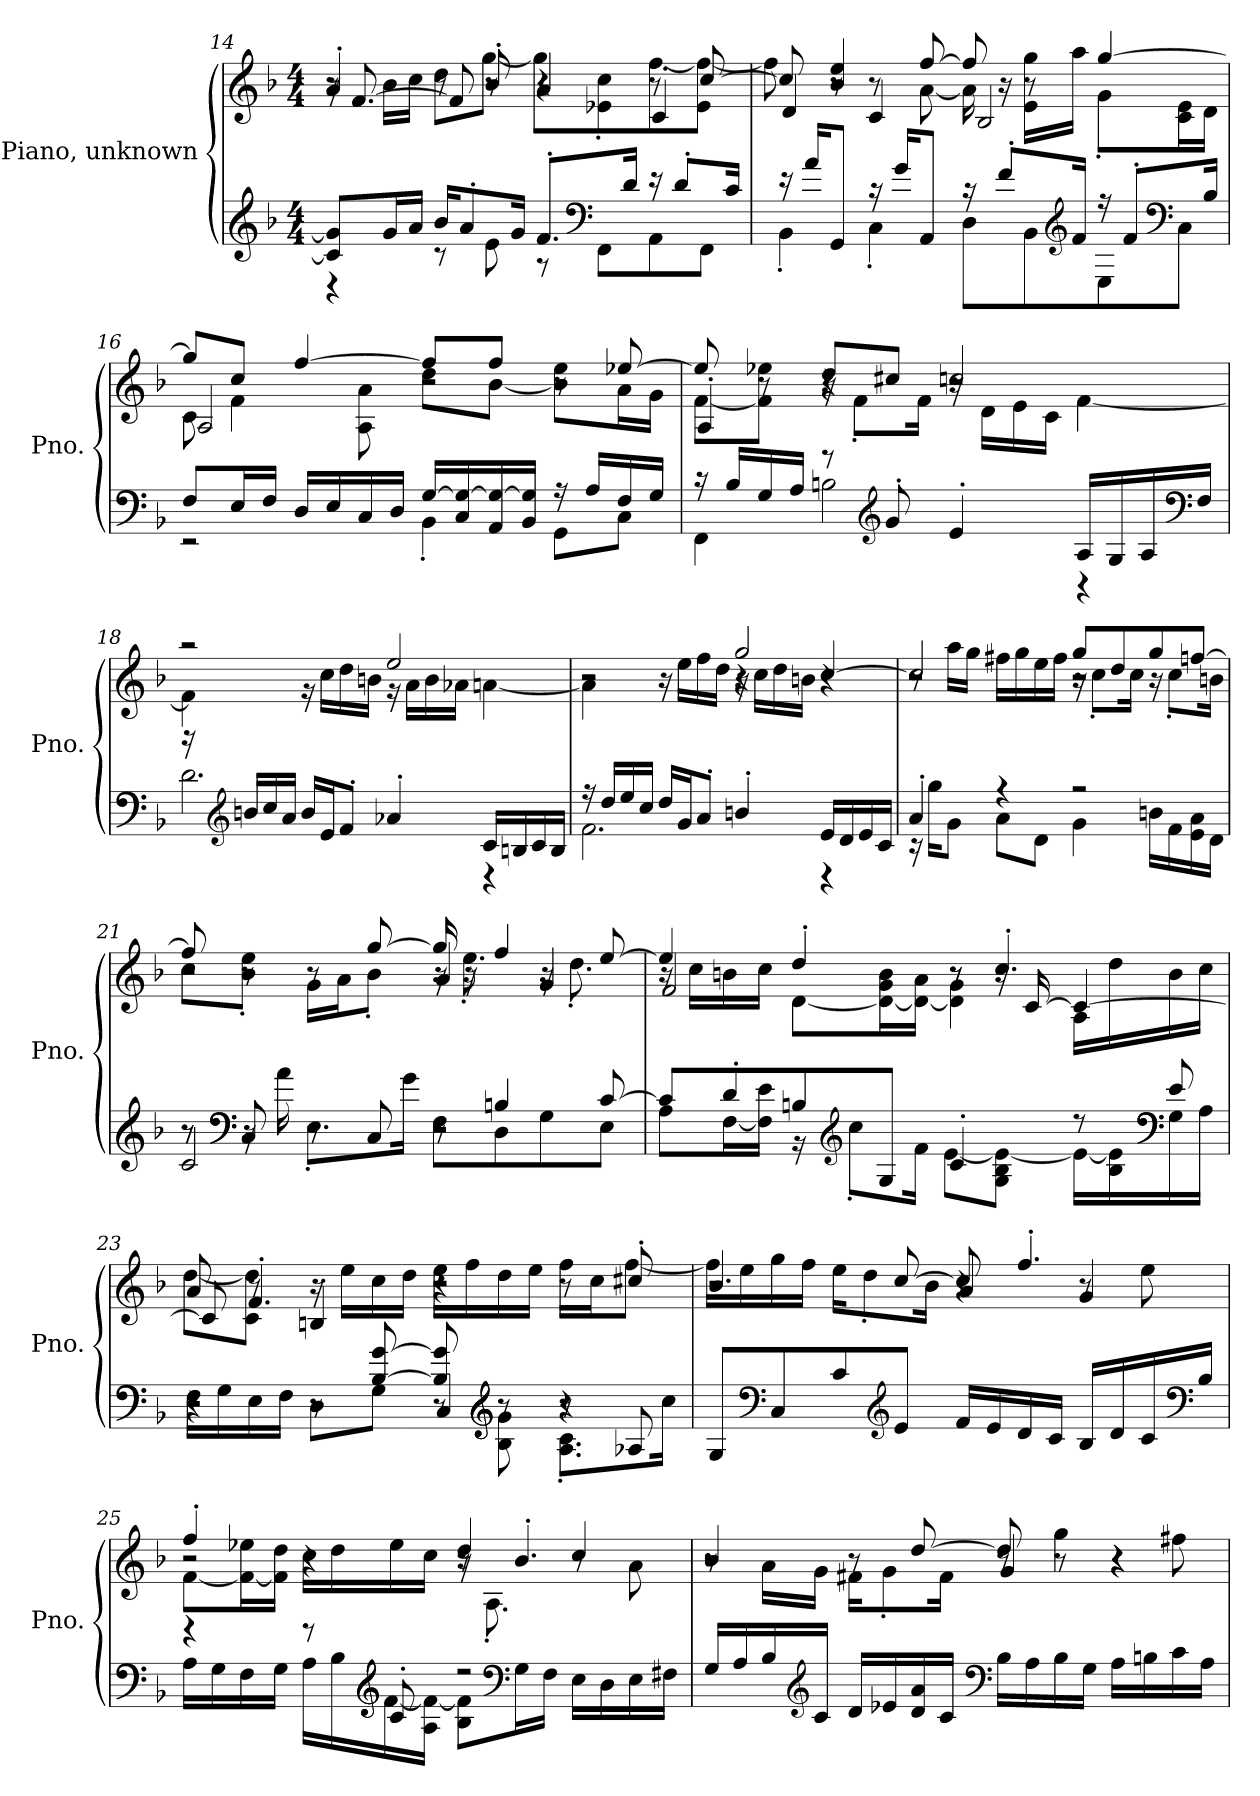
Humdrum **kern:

**kern	**kern
*part1	*part1
*staff2	*staff1
*I"Piano, unknown	*
*I'Pno.	*
!!LO:PB:g=z
*clefG2	*clefG2
*k[b-]	*k[b-]
*M4/4	*M4/4
=14	=14
*^	*^
*	*	*	*^
8c/] 8g/]L	4r	4a'/	8r	16r
.	.	.	.	[8.f/
16g/L	.	.	16b-\LL	.
16a/JJ	.	.	16cc\JJ	.
16b-/KL	8r	8r	8dd\L	8f/]
8a'/	.	.	.	.
.	8e\	8b-'/	[8gg\J	8r
16g/Jk	.	.	.	.
8.f'/L	8r	4a/	8gg\L]	4r
*clefF4	*	*	*	*
.	8FF\L	.	8e-X\' 8cc\'	.
16d/Jk	.	.	.	.
16r	8AA\	8r	[8ff\	4c'/
8d'/L	.	.	.	.
.	8FF\J	[8cc/	8e-\ 8ff\_J	.
16c/Jk	.	.	.	.
=15	=15	=15	=15	=15
16r	4BB-'\	8cc/]	8ff\]	4d/
16a/KL	.	.	.	.
8GG/J	.	4b-/ 4ee/	8r	.
16r	4C'\	.	8r	4c/
16g/KL	.	.	.	.
8AA/J	.	[8ff/	[8a\	.
16r	8D\L	8ff/]	16a\]	2B-/
8f'/L	.	.	16r	.
.	8BB-\	8r	16e\ 16gg\LL	.
*clefG2	*	*	*	*
16f/Jk	.	.	16aa\JJ	.
16r	8E\	[4gg/	8g'\L	.
8f'/L	.	.	.	.
*clefF4	*	*	*	*
.	8C\J	.	16c\ 16e\L	.
16B-/Jk	.	.	16d\JJ	.
!!LO:LB:g=z	!!	!!
=16	=16	=16	=16	=16
8F/L	2r	8gg/L]	8c\	2A/
16E/L	.	8cc/J	4f\	.
16F/JJ	.	.	.	.
16D/LL	.	[4ff/	.	.
16E/	.	.	.	.
16C/	.	.	8A\ 8a\	.
16D/JJ	.	.	.	.
[16G/LL	4BB-'\	8ff/L]	8dd\L	2r
16C/ 16G/_	.	.	.	.
16AA/ 16G/_	.	8ff/J	[8b-\J	.
16BB-/ 16G/]JJ	.	.	.	.
16r	8GG\L	8r	8b-\] 8ee\L	.
16A/LL	.	.	.	.
16F/	8C\J	[8ee-X/	16a\L	.
16G/JJ	.	.	16g\JJ	.
=17	=17	=17	=17	=17
16r	4FF\	8ee-/]	[8f\L	4A'/
16B-/LL	.	.	.	.
16G/	.	8r	8f\] 8ee-X\J	.
16A/JJ	.	.	.	.
8r	2Bn\	8dd/L	16r	4r
.	.	.	8f'\L	.
*clefG2	*	*	*	*
8g'/	.	8cc#X/J	.	.
.	.	.	16f\Jk	.
4e'/	.	2ccn/	16r	2r
.	.	.	16d\LL	.
.	.	.	16e\	.
.	.	.	16c\JJ	.
16A/LL	4r	.	[4f\	.
16G/	.	.	.	.
16A/	.	.	.	.
*clefF4	*	*	*	*
16F/JJ	.	.	.	.
*	*	*	*v	*v
!!LO:LB:g=z
=18	=18	=18	=18
16r	2.d\	2r	4f\]
*clefG2	*	*	*
16bn/LL	.	.	.
16cc/	.	.	.
16a/JJ	.	.	.
16b/LL	.	.	16r
16e/J	.	.	16cc\LL
8f'/J	.	.	16dd\
.	.	.	16bn\JJ
4a-X'/	.	2ee/	16r
.	.	.	16a\LL
.	.	.	16b\
.	.	.	16a-X\JJ
16c/LL	4r	.	[4an\
16Bn/	.	.	.
16c/	.	.	.
16B/JJ	.	.	.
=19	=19	=19	=19
*	*	*	*^
16r	2.f\	2r	4a\]	2r
16dd/LL	.	.	.	.
16ee/	.	.	.	.
16cc/JJ	.	.	.	.
16dd/LL	.	.	16r	.
16g/J	.	.	16ee\LL	.
8a'/J	.	.	16ff\	.
.	.	.	16dd\JJ	.
4bn'/	.	2gg/	16r	4r
.	.	.	16cc\LL	.
.	.	.	16dd\	.
.	.	.	16bn\JJ	.
16e/LL	4r	.	4r	[4cc/
16d/	.	.	.	.
16e/	.	.	.	.
16c/JJ	.	.	.	.
!!LO:LB:g=z	!!	!!
=20	=20	=20	=20	=20
4a'/	16r	2r	8r	2cc/]
.	16gg\KL	.	.	.
.	8g\J	.	16aa\LL	.
.	.	.	16gg\JJ	.
4r	8a\L	.	16ff#X\LL	.
.	.	.	16gg\	.
.	8d\J	.	16ee\	.
.	.	.	16ff#\JJ	.
2r	4g\	8gg/L	16r	2r
.	.	.	8cc'\L	.
.	.	8dd/	.	.
.	.	.	16cc\Jk	.
.	16bn\LL	8gg/	16r	.
.	16f\	.	8cc'\L	.
.	16e\ 16a\	[8ffn/J	.	.
.	16d\JJ	.	16bn\Jk	.
=21	=21	=21	=21	=21
*	*^	*	*	*
2c/	8r	8r	8ff/]	8cc\L	2r
*clefF4	*	*	*	*	*
.	16r	8C/	8r	8b-\' 8ee\'J	.
.	16a\	.	.	.	.
.	8.E'\L	8r	8r	16g\LL	.
.	.	.	.	16a\J	.
.	.	8C/	[8gg/	8b-'\J	.
.	16g\Jk	.	.	.	.
8r	8F\L	2r	16gg/]	16r	4a/
.	.	.	16r	8.ee'\	.
4Bn/	8D\	.	4ff/	.	.
.	8G\	.	.	16r	4g/
.	.	.	.	8.dd'\	.
[8c/	8E\J	.	[8ee/	.	.
*	*v	*v	*	*	*
!!LO:LB:g=z	!!	!!
=22	=22	=22	=22	=22
8c/L]	8A\L	4ee/]	16r	2f/
.	.	.	16cc\LL	.
8d'/	[16F\L	.	16bn\	.
.	16F\] 16e\JJ	.	16cc\JJ	.
8Bn/	16r	4dd'/	[8d\L	.
*clefG2	*	*	*	*
.	8cc'\L	.	.	.
8G/J	.	.	16d\_ 16g\ 16b\L	.
.	16f\Jk	.	16d\_ 16a\JJ	.
4c'/	[8e\L	8r	4d\] 4g\	8r
.	8G\ 8B\ 8e\_J	4.cc'/	.	16r
.	.	.	.	[16c/
8r	16e\LL_	.	16A\LL	4c/_
.	16B\ 16e\]	.	16dd\	.
*clefF4	*	*	*	*
8e/	16G\	.	16b\	.
.	16A\JJ	.	16cc\JJ	.
=23	=23	=23	=23	=23
*	*^	*	*	*
4r	16F\LL	2r	8a/	[8dd\L	8c/]
.	16G\	.	.	.	.
.	16E\	.	4.f'/	8c\ 8dd\]J	8r
.	16F\JJ	.	.	.	.
8r	8D\L	.	.	16r	4Bn'/
.	.	.	.	16ee\LL	.
[8B-/ [8g/	8G\J	.	.	16cc\	.
.	.	.	.	16dd\JJ	.
8B-/] 8g/]	8r	4C/	4r	16ee\LL	2r
.	.	.	.	16ff\	.
*clefG2	*	*	*	*	*
8r	8B-\ 8g\	.	.	16dd\	.
.	.	.	.	16ee\JJ	.
8r	8.A\' 8.c\'L	4r	8r	16ff\LL	.
.	.	.	.	16cc\J	.
8A-X/	.	.	8cc#X'/	[8ff\J	.
.	16cc\Jk	.	.	.	.
*v	*v	*v	*	*	*
!!LO:LB:g=z	!!	!!
=24	=24	=24	=24
8G/L	4.b-/	16ff\LL]	2r
.	.	16ee\	.
*clefF4	*	*	*
8C/	.	16gg\	.
.	.	16ff\JJ	.
8c/	.	16ee\KL	.
.	.	8dd'\	.
*clefG2	*	*	*
8e/J	[8cc/	.	.
.	.	16b-\Jk	.
16f/LL	8cc/]	4r	4a/
16e/	.	.	.
16d/	4.ff'/	.	.
16c/JJ	.	.	.
16B-/LL	.	8r	4g/
16d/	.	.	.
16c/	.	8ee\	.
*clefF4	*	*	*
16B-/JJ	.	.	.
=25	=25	=25	=25
*^	*	*	*
4r	16A\LL	4ff'/	[8f\L	2r
.	16G\	.	.	.
.	16F\	.	16f\_ 16ee-X\L	.
.	16G\JJ	.	16f\] 16dd\JJ	.
8r	16A\LL	4r	16cc\LL	.
.	16B-\	.	16dd\	.
*clefG2	*	*	*	*
8c'/	[16f\	.	16ee-\	.
.	16A\ 16f\_JJ	.	16cc\JJ	.
2r	8B-\ 8f\]L	4dd/	16r	8r
.	.	.	8.A'\	.
*clefF4	*	*	*	*
.	16G\L	.	.	4.b-'/
.	16F\JJ	.	.	.
.	16E\LL	4cc/	8r	.
.	16D\	.	.	.
.	16E\	.	8a\	.
.	16F#X\JJ	.	.	.
*v	*v	*	*	*
!!LO:PB:g=z	!!	!!
=26	=26	=26	=26
16G/LL	4b-/	8r	2r
16A/	.	.	.
16B-/	.	16a\LL	.
*clefG2	*	*	*
16c/JJ	.	16g\JJ	.
16d/LL	8r	16f#X\KL	.
16e-X/	.	8g'\	.
16d/ 16a/	[8dd/	.	.
16c/JJ	.	16f#\Jk	.
*clefF4	*	*	*
16B-\LL	8dd/]	8r	4g/
16A\	.	.	.
16B-\	8r	4gg\	.
16G\JJ	.	.	.
16A\LL	4r	.	4r
16Bn\	.	.	.
16c\	.	8ff#X\	.
16A\JJ	.	.	.
*	*v	*v	*v
=	=
*-	*-
